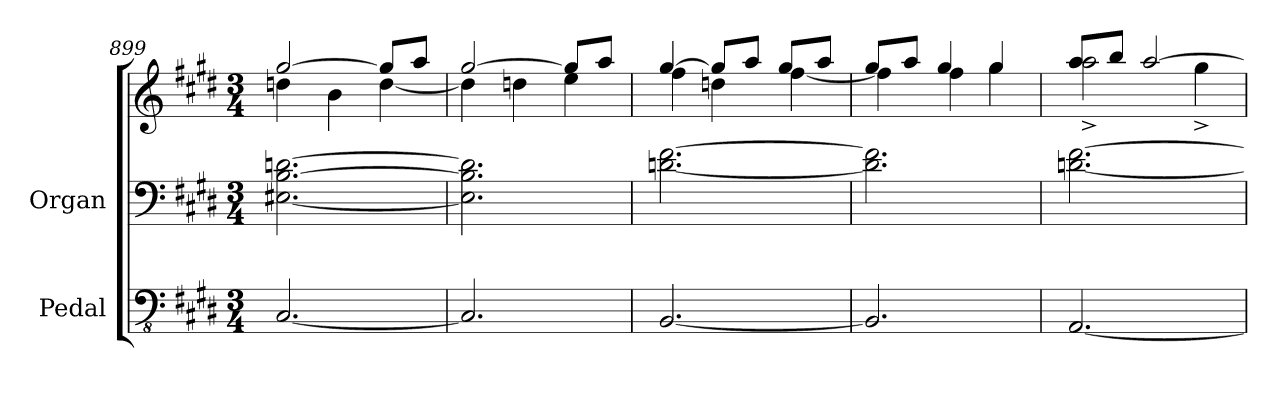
**kern	**kern	**kern
*part2	*part1	*part1
*staff3	*staff2	*staff1
*I"Pedal	*I"Organ	*
*clefFv4	*clefF4	*clefG2
*k[f#c#g#d#]	*k[f#c#g#d#]	*k[f#c#g#d#]
*M3/4	*M3/4	*M3/4
=899	=899	=899
*	*	*^
[2.CC#/	[2.E#X\ [2.B\ [2.dn\	[2gg#/	4ddn\
.	.	.	4b\
.	.	8gg#/L]	[4dd\
.	.	8aa/J	.
=900	=900	=900	=900
2.CC#/]	2.E#\] 2.B\] 2.d\]	[2gg#/	4dd\]
.	.	.	4ddn\
.	.	8gg#/L]	4ee\
.	.	8aa/J	.
=901	=901	=901	=901
[2.BBB/	[2.dn\ [2.f#\	[4gg#/	4ff#\
.	.	8gg#/L]	4ddn\
.	.	8aa/J	.
.	.	8gg#/L	[4ff#\
.	.	8aa/J	.
!!LO:LB:g=z	!!
=902	=902	=902	=902
2.BBB/]	2.d\] 2.f#\]	8gg#/L	4ff#\]
.	.	8aa/J	.
.	.	4gg#/	4ff#\
.	.	4gg#/	4gg#\
=903	=903	=903	=903
[2.AAA/	[2.dn\ [2.f#\	8aa/L	2aa^\
.	.	8bb/J	.
.	.	[2aa/	.
.	.	.	4gg#^\
*	*	*v	*v
=	=	=
*-	*-	*-
